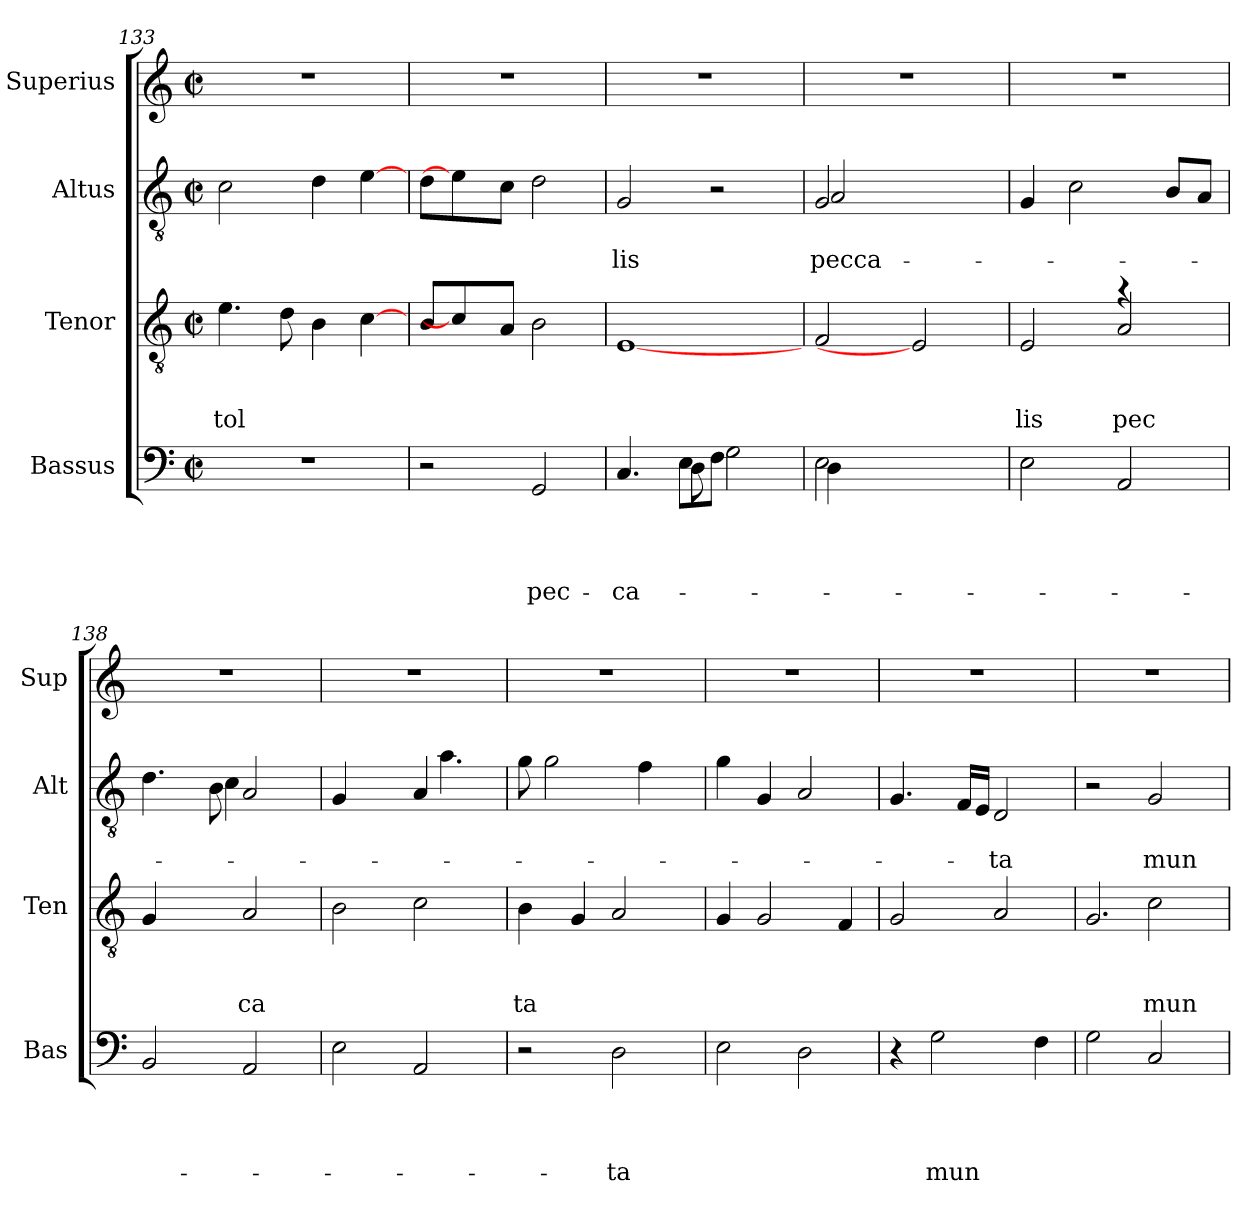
**kern	**text	**text	**text	**text	**kern	**text	**text	**text	**kern	**text	**text	**kern
*part4	*part4	*part4	*part4	*part4	*part3	*part3	*part3	*part3	*part2	*part2	*part2	*part1
*staff4	*staff4	*staff4	*staff4	*staff4	*staff3	*staff3	*staff3	*staff3	*staff2	*staff2	*staff2	*staff1
*I"Bassus	*	*	*	*	*I"Tenor	*	*	*	*I"Altus	*	*	*I"Superius
*I'Bas	*	*	*	*	*I'Ten	*	*	*	*I'Alt	*	*	*I'Sup
*clefF4	*	*	*	*	*clefGv2	*	*	*	*clefGv2	*	*	*clefG2
*k[]	*	*	*	*	*k[]	*	*	*	*k[]	*	*	*k[]
*C:	*	*	*	*	*C:	*	*	*	*C:	*	*	*C:
*M2/2	*	*	*	*	*M2/2	*	*	*	*M2/2	*	*	*M2/2
*met(c|)	*	*	*	*	*met(c|)	*	*	*	*met(c|)	*	*	*met(c|)
=133	=133	=133	=133	=133	=133	=133	=133	=133	=133	=133	=133	=133
!LO:N:vis=1	!	!	!	!	!	!	!	!LO:LY:b	!	!	!	!
1r	.	.	.	.	4.e\	.	.	tol	2c\	.	.	1r
.	.	.	.	.	8d\	.	.	.	.	.	.	.
.	.	.	.	.	4B\	.	.	.	4d\	.	.	.
.	.	.	.	.	[4c\	.	.	.	[4e\	.	.	.
=134	=134	=134	=134	=134	=134	=134	=134	=134	=134	=134	=134	=134
2r	.	.	.	.	8B/L	.	.	.	8d\L	.	.	1r
.	.	.	.	.	4c\]	.	.	.	4e\]	.	.	.
.	.	.	.	.	8A/J	.	.	.	8c\J	.	.	.
!	!	!	!	!LO:LY:b	!	!	!	!	!	!	!	!
2GG/	.	.	.	pec-	2B\	.	.	.	2d\	.	.	.
=135	=135	=135	=135	=135	=135	=135	=135	=135	=135	=135	=135	=135
!	!	!	!	!LO:LY:b	!	!	!	!	!	!	!LO:LY:b	!
*^	*	*	*	*	*	*	*	*	*	*	*	*
4.C/	4.ryy	.	.	.	-ca-	[1E	.	.	.	2G/	.	lis	1r
8E\L	8D\	.	.	.	.	.	.	.	.	.	.	.	.
8F\J	2G\	.	.	.	.	.	.	.	.	2r	.	.	.
4.ryy	.	.	.	.	.	.	.	.	.	.	.	.	.
=136	=136	=136	=136	=136	=136	=136	=136	=136	=136	=136	=136	=136	=136
!	!	!	!	!	!	!	!	!	!	!	!	!LO:LY:b	!
*	*	*	*	*	*	*	*	*	*	*^	*	*	*
2E\	4D\	.	.	.	.	2F/	.	.	.	2G/	2A/	.	pecca-	1r
.	2ryy	.	.	.	.	.	.	.	.	.	.	.	.	.
2ryy	.	.	.	.	.	2E]	.	.	.	2ryy	2ryy	.	.	.
.	4ryy	.	.	.	.	.	.	.	.	.	.	.	.	.
*	*	*	*	*	*	*	*	*	*	*v	*v	*	*	*
=137	=137	=137	=137	=137	=137	=137	=137	=137	=137	=137	=137	=137	=137
!	!	!	!	!	!	!	!	!	!LO:LY:b	!	!	!	!
*v	*v	*	*	*	*	*^	*	*	*	*	*	*	*
2E\	.	.	.	.	2E/	2ryy	.	.	lis	4G/	.	.	1r
.	.	.	.	.	.	.	.	.	.	2c\	.	.	.
!	!	!	!	!	!	!	!	!	!LO:LY:b	!	!	!	!
2AA/	.	.	.	.	4ra	2A/	.	.	pec	.	.	.	.
.	.	.	.	.	4ryy	.	.	.	.	8B/L	.	.	.
.	.	.	.	.	.	.	.	.	.	8A/J	.	.	.
*	*	*	*	*	*v	*v	*	*	*	*	*	*	*
=138	=138	=138	=138	=138	=138	=138	=138	=138	=138	=138	=138	=138
*	*	*	*	*	*	*	*	*	*^	*	*	*
2BB/	.	.	.	.	4G/	.	.	.	4.d\	4.ryy	.	.	1r
.	.	.	.	.	4ryy	.	.	.	.	.	.	.	.
.	.	.	.	.	.	.	.	.	8B\	4c\	.	.	.
!	!	!	!	!	!	!	!	!LO:LY:b	!	!	!	!	!
2AA/	.	.	.	.	2A/	.	.	ca	2A/	.	.	.	.
.	.	.	.	.	.	.	.	.	.	4.ryy	.	.	.
=139	=139	=139	=139	=139	=139	=139	=139	=139	=139	=139	=139	=139	=139
2E\	.	.	.	.	2B\	.	.	.	4G/	2ryy	.	.	1r
.	.	.	.	.	.	.	.	.	4ryy	.	.	.	.
2AA/	.	.	.	.	2c\	.	.	.	4A/	8ryy	.	.	.
.	.	.	.	.	.	.	.	.	.	4.a\	.	.	.
.	.	.	.	.	.	.	.	.	4ryy	.	.	.	.
*	*	*	*	*	*	*	*	*	*v	*v	*	*	*
=140	=140	=140	=140	=140	=140	=140	=140	=140	=140	=140	=140	=140
!	!	!	!	!	!	!	!	!LO:LY:b	!	!	!	!
2r	.	.	.	.	4B\	.	.	ta	8g\	.	.	1r
.	.	.	.	.	.	.	.	.	2g\	.	.	.
.	.	.	.	.	4G/	.	.	.	.	.	.	.
!	!	!	!	!LO:LY:b	!	!	!	!	!	!	!	!
2D\	.	.	.	-ta	2A/	.	.	.	.	.	.	.
.	.	.	.	.	.	.	.	.	4f\	.	.	.
.	.	.	.	.	.	.	.	.	8ryy	.	.	.
=141	=141	=141	=141	=141	=141	=141	=141	=141	=141	=141	=141	=141
2E\	.	.	.	.	4G/	.	.	.	4g\	.	.	1r
.	.	.	.	.	2G/	.	.	.	4G/	.	.	.
2D\	.	.	.	.	.	.	.	.	2A/	.	.	.
.	.	.	.	.	4F/	.	.	.	.	.	.	.
!!LO:LB:g=z
=142	=142	=142	=142	=142	=142	=142	=142	=142	=142	=142	=142	=142
4r	.	.	.	.	2G/	.	.	.	4.G/	.	.	1r
!	!	!	!	!LO:LY:b	!	!	!	!	!	!	!	!
2G\	.	.	.	mun	.	.	.	.	.	.	.	.
.	.	.	.	.	.	.	.	.	16F/LL	.	.	.
.	.	.	.	.	.	.	.	.	16E/JJ	.	.	.
!	!	!	!	!	!	!	!	!	!	!	!LO:LY:b	!
.	.	.	.	.	2A/	.	.	.	2D/	.	-ta	.
4F\	.	.	.	.	.	.	.	.	.	.	.	.
=143	=143	=143	=143	=143	=143	=143	=143	=143	=143	=143	=143	=143
*	*	*	*	*	*^	*	*	*	*	*	*	*
2G\	.	.	.	.	2.G/	2ryy	.	.	.	2r	.	.	1r
!	!	!	!	!	!	!	!	!	!LO:LY:b	!	!	!LO:LY:b	!
2C/	.	.	.	.	.	2c\	.	.	mun-	2G/	.	mun-	.
.	.	.	.	.	4ryy	.	.	.	.	.	.	.	.
*	*	*	*	*	*v	*v	*	*	*	*	*	*	*
=	=	=	=	=	=	=	=	=	=	=	=	=
*-	*-	*-	*-	*-	*-	*-	*-	*-	*-	*-	*-	*-
